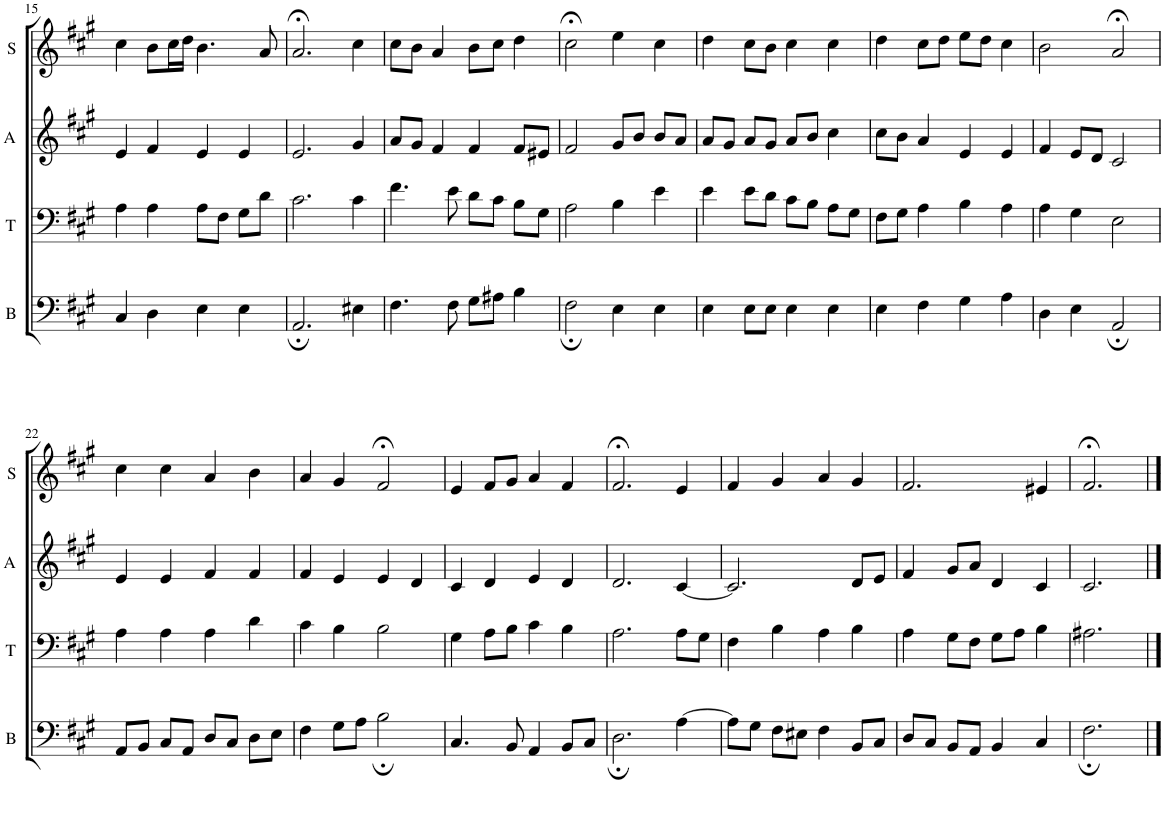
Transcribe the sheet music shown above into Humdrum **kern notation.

**kern	**kern	**kern	**kern
*part4	*part3	*part2	*part1
*staff4	*staff3	*staff2	*staff1
*I"B	*I"T	*I"A	*I"S
*I'B	*I'T	*I'A	*I'S
!!LO:PB:g=z
*clefF4	*clefF4	*clefG2	*clefG2
*k[f#c#g#]	*k[f#c#g#]	*k[f#c#g#]	*k[f#c#g#]
*M4/4	*M4/4	*M4/4	*M4/4
=15	=15	=15	=15
4C#/	4A\	4e/	4cc#\
4D\	4A\	4f#/	8b\L
.	.	.	16cc#\L
.	.	.	16dd\JJ
4E\	8A\L	4e/	4.b\
.	8F#\J	.	.
4E\	8G#\L	4e/	.
.	8d\J	.	8a/
=16	=16	=16	=16
2.AA;/	2.c#\	2.e/	2.a;</
4E#X\	4c#\	4g#/	4cc#\
=17	=17	=17	=17
4.F#\	4.f#\	8a/L	8cc#\L
.	.	8g#/J	8b\J
.	.	4f#/	4a/
8F#\	8e\	.	.
8G#\L	8d\L	4f#/	8b\L
8A#X\J	8c#\J	.	8cc#\J
4B\	8B\L	8f#/L	4dd\
.	8G#\J	8e#X/J	.
=18	=18	=18	=18
2F#;\	2A\	2f#/	2cc#;<\
4E\	4B\	8g#/L	4ee\
.	.	8b/J	.
4E\	4e\	8b/L	4cc#\
.	.	8a/J	.
=19	=19	=19	=19
4E\	4e\	8a/L	4dd\
.	.	8g#/J	.
8E\L	8e\L	8a/L	8cc#\L
8E\J	8d\J	8g#/J	8b\J
4E\	8c#\L	8a/L	4cc#\
.	8B\J	8b/J	.
4E\	8A\L	4cc#\	4cc#\
.	8G#\J	.	.
=20	=20	=20	=20
4E\	8F#\L	8cc#\L	4dd\
.	8G#\J	8b\J	.
4F#\	4A\	4a/	8cc#\L
.	.	.	8dd\J
4G#\	4B\	4e/	8ee\L
.	.	.	8dd\J
4A\	4A\	4e/	4cc#\
=21	=21	=21	=21
4D\	4A\	4f#/	2b\
4E\	4G#\	8e/L	.
.	.	8d/J	.
2AA;/	2E\	2c#/	2a;</
!!LO:LB:g=z
=22	=22	=22	=22
8AA/L	4A\	4e/	4cc#\
8BB/J	.	.	.
8C#/L	4A\	4e/	4cc#\
8AA/J	.	.	.
8D/L	4A\	4f#/	4a/
8C#/J	.	.	.
8D\L	4d\	4f#/	4b\
8E\J	.	.	.
=23	=23	=23	=23
4F#\	4c#\	4f#/	4a/
8G#\L	4B\	4e/	4g#/
8A\J	.	.	.
2B;\	2B\	4e/	2f#;</
.	.	4d/	.
=24	=24	=24	=24
4.C#/	4G#\	4c#/	4e/
.	8A\L	4d/	8f#/L
8BB/	8B\J	.	8g#/J
4AA/	4c#\	4e/	4a/
8BB/L	4B\	4d/	4f#/
8C#/J	.	.	.
=25	=25	=25	=25
2.D;\	2.A\	2.d/	2.f#;</
[4A\	8A\L	[4c#/	4e/
.	8G#\J	.	.
=26	=26	=26	=26
8A\L]	4F#\	2.c#/]	4f#/
8G#\J	.	.	.
8F#\L	4B\	.	4g#/
8E#X\J	.	.	.
4F#\	4A\	.	4a/
8BB/L	4B\	8d/L	4g#/
8C#/J	.	8e/J	.
=27	=27	=27	=27
8D/L	4A\	4f#/	2.f#/
8C#/J	.	.	.
8BB/L	8G#\L	8g#/L	.
8AA/J	8F#\J	8a/J	.
4BB/	8G#\L	4d/	.
.	8A\J	.	.
4C#/	4B\	4c#/	4e#X/
=28	=28	=28	=28
2.F#;\	2.A#X\	2.c#/	2.f#;</
==	==	==	==
*-	*-	*-	*-
